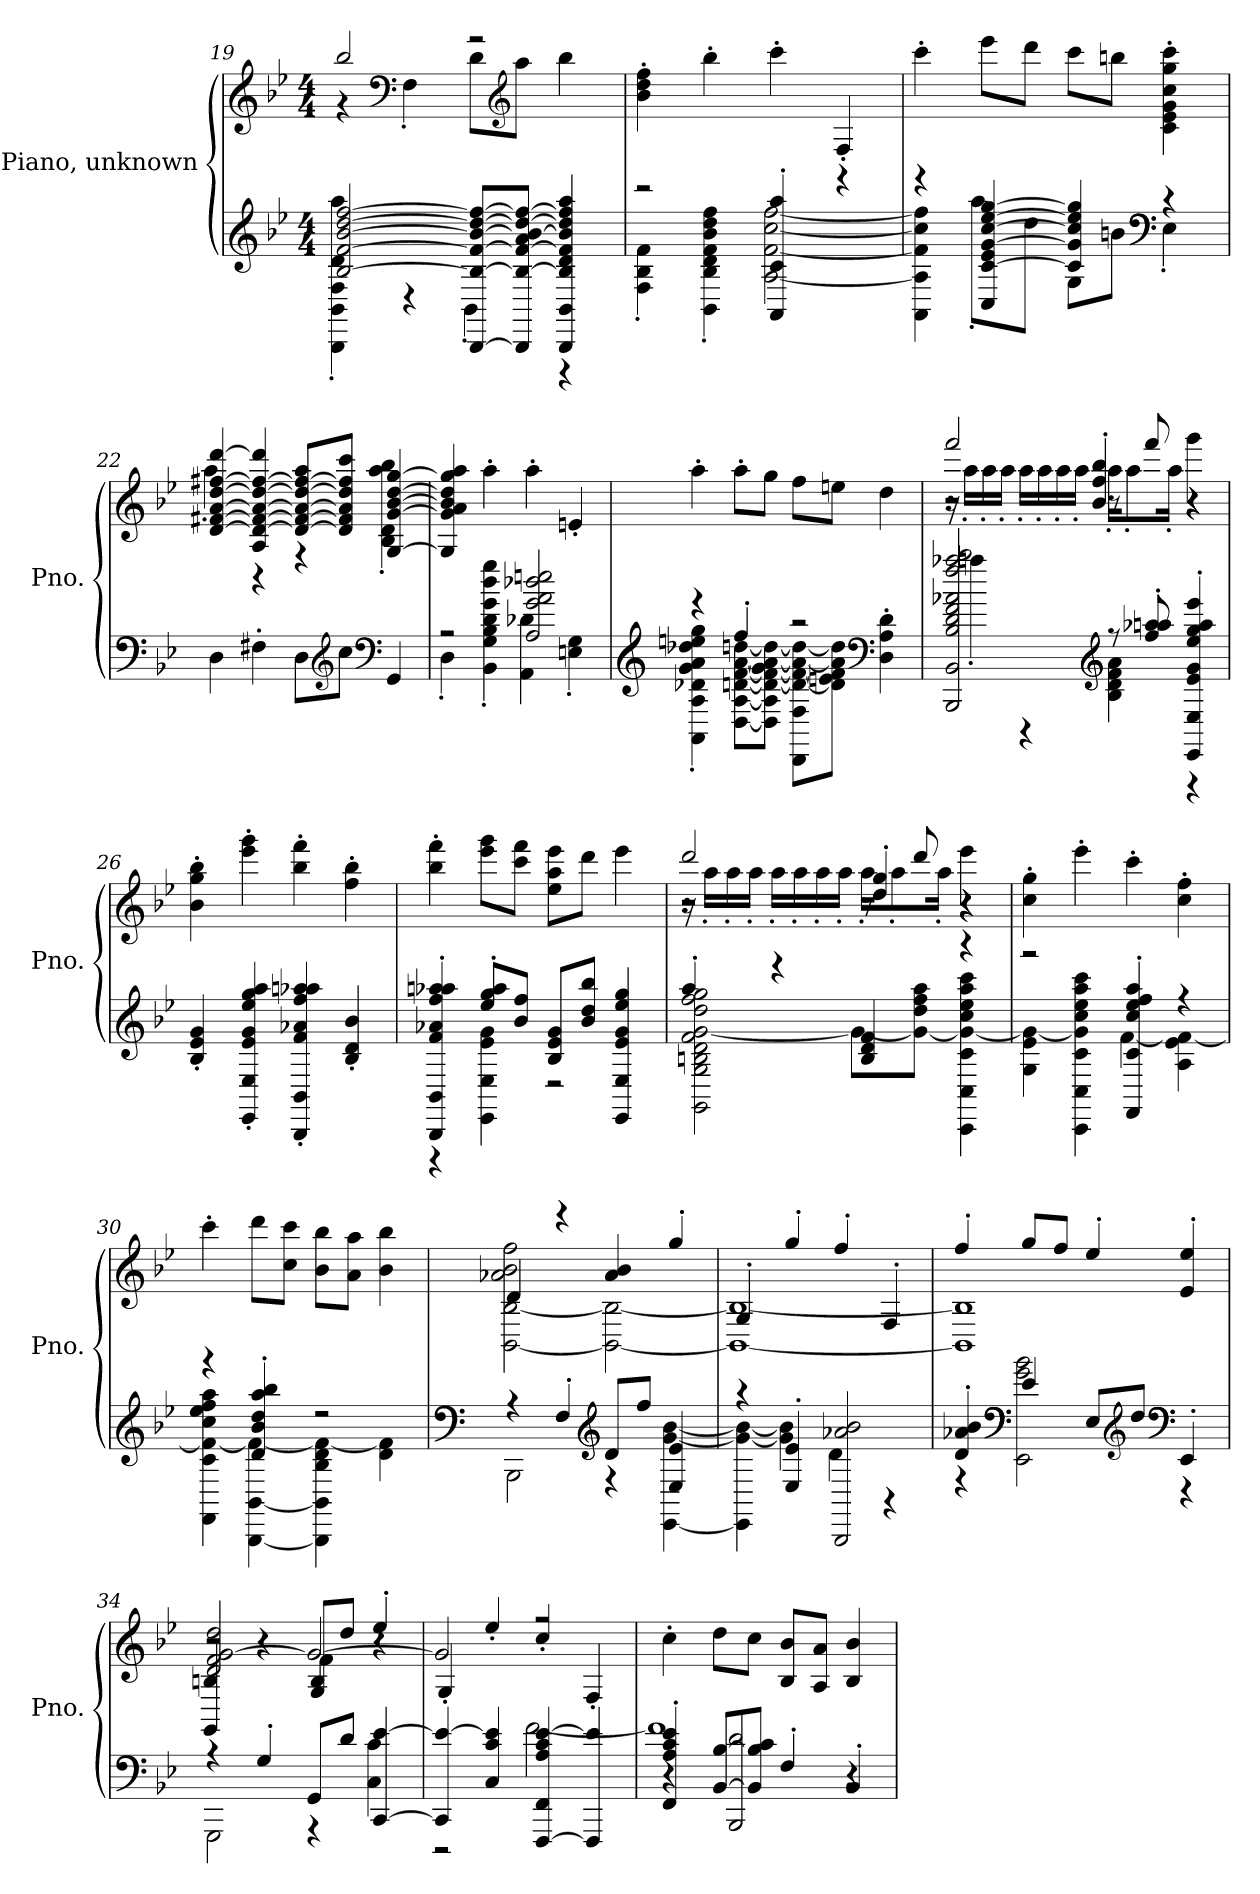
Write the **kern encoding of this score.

**kern	**kern
*part1	*part1
*staff2	*staff1
*I"Piano, unknown	*
*I'Pno.	*
*clefG2	*clefG2
*k[b-e-]	*k[b-e-]
*M4/4	*M4/4
=19	=19
*^	*^
[2B-/ [2f/ [2b-/ [2dd/ [2ff/	4BBB-\' 4BB-\' 4F\' 4d\' 4aa\'	2bb-/	4r
*	*	*clefF4	*
.	4r	.	4F'\
[8BBB-/ 8B-/_ 8f/_ 8b-/_ 8dd/_ 8ff/_L	4BB-'\	2r	8d\L
*	*	*clefG2	*
8BBB-/] 8B-/_ 8f/_ 8a/ 8b-/_ 8dd/_ 8ff/_J	.	.	8aa\J
4BBB-/ 4BB-/ 4B-/] 4d/ 4f/] 4b-/] 4dd/] 4ff/] 4aa/	4r	.	4bb-\
*	*	*v	*v
!!LO:LB:g=z
=20	=20	=20
2r	4F\' 4B-\' 4f\'	4b-\' 4dd\' 4ff\'
.	4BB-\' 4B-\' 4d\' 4f\' 4b-\' 4dd\' 4ff\'	4bb-'\
4AA/' 4c/' 4aa/'	[2A\ [2f\ [2cc\ [2ff\	4ccc'\
4r	.	4F'/
=21	=21	=21
4r	4AA\ 4A\] 4f\] 4cc\] 4ff\]	4ccc'\
4C/ [4c/ 4e-/ [4g/ [4cc/ [4ee-/ [4gg/	8aa'\L	8eee-\L
.	8dd\J	8ddd\J
4c/] 4g/] 4cc/] 4ee-/] 4gg/]	8G\L	8ccc\L
.	8bn\J	8bbn\J
*clefF4	*	*
4r	4E-'\	4c\' 4e-\' 4g\' 4cc\' 4gg\' 4ccc\'
*v	*v	*
=22	=22
*	*^
4D\	[4d/ [4f#X/ [4a/ [4dd/ [4ff#X/ [4ddd/	4aa'\
4F#X'\	4A/ 4d/_ 4f#/_ 4a/_ 4dd/_ 4ff#/_ 4ddd/]	4r
8D\L	8d/_ 8f#/_ 8a/_ 8dd/_ 8ff#/_ 8aa/L	4r
*clefG2	*	*
8cc\J	8d/] 8f#/] 8a/] 8dd/] 8ff#/] 8ccc/J	.
*clefF4	*	*
4GG/	[4G/ [4g/ [4b-/ [4dd/ [4gg/	4B-\' 4d\' 4aa\' 4bb-\'
*	*v	*v
=23	=23
*^	*
2r	4D'\	4G/] 4g/] 4a/ 4b-/] 4dd/] 4gg/] 4aa/
.	4BB-\' 4G\' 4B-\' 4d\' 4g\' 4dd\' 4gg\'	4aa'\
2A/ 2g/ 2a/ 2dd-X/ 2een/	4AA\ 4d-X\	4aa'\
.	4En\' 4G\'	4en'/
!!LO:LB:g=z
=24	=24	=24
*clefG2	*	*
4r	4AA\' 4A\' 4d-X\' 4g\' 4a\' 4dd-X\' 4een\' 4gg\'	4aa'\
4ff'/	[8D\ [8A\ [8dn\ [8f\ [8a\ [8ddn\L	8aa'\L
.	8D\] 8A\] 8d\_ 8f\_ 8g\ 8a\_ 8dd\_J	8gg\J
2r	8DD\ 8F\ 8d\_ 8f\_ 8a\_ 8dd\_L	8ff\L
.	8d\] 8en\ 8f\] 8a\] 8dd\]J	8een\J
*clefF4	*	*
.	4D\' 4A\' 4d\'	4dd\
=25	=25	=25
*	*	*^
*	*	*	*^
2BBB-/ 2BB-/ 2B-/ 2d/ 2f/ 2a-X/ 2ff/ 2aa-X/ 2bb-/	4aan'\	2r	16r	2fff/
.	.	.	16aa'\LL	.
.	.	.	16aa'\	.
.	.	.	16aa'\JJ	.
.	4r	.	16aa'\LL	.
.	.	.	16aa'\	.
.	.	.	16aa'\	.
.	.	.	16aa'\JJ	.
*clefG2	*	*	*	*
8r	4B-\ 4d\ 4f\ 4a-\	8r	16aa'\KL	4b-/' 4ff/' 4bb-/'
.	.	.	8aa'\	.
8ff/' 8aa-X/' 8aan/'	.	8fff/	.	.
.	.	.	16aa'\Jk	.
4EE-/' 4E-/' 4e-/' 4g/' 4ee-/' 4gg/' 4aa/' 4eee-/'	4r	4r	4ggg\	4r
*v	*v	*	*	*
*	*v	*v	*v
=26	=26
4B-/' 4e-/' 4g/'	4b-\' 4gg\' 4bb-\'
4EE-/' 4E-/' 4e-/' 4g/' 4ee-/' 4gg/' 4aa/'	4eee-\' 4ggg\'
4BBB-/' 4BB-/' 4f/' 4a-X/' 4ff/' 4aa-X/' 4aan/'	4bb-\' 4fff\'
4B-/' 4d/' 4b-/'	4ff\' 4bb-\'
!!LO:PB:g=z
=27	=27
*^	*
4BBB-/' 4BB-/' 4f/' 4a-X/' 4ff/' 4aa-X/' 4aan/'	4r	4bb-\' 4fff\'
8ee-/' 8gg/' 8aa/'L	4EE-\ 4E-\ 4e-\ 4g\	8eee-\ 8ggg\L
8b-/ 8ff/J	.	8ccc\ 8fff\J
8B-/ 8e-/ 8g/L	2r	8ee-\ 8aa\ 8eee-\L
8b-/ 8dd/ 8bb-/J	.	8ddd\J
4EE-/ 4E-/ 4e-/ 4g/ 4ee-/ 4gg/	.	4eee-\
=28	=28	=28
*	*	*^
*	*	*	*^
4aa'/	2GG\ 2G\ 2Bn\ 2d\ 2f\ [2g\ 2dd\ 2ff\ 2gg\	2r	16r	2ddd/
.	.	.	16aa'\LL	.
.	.	.	16aa'\	.
.	.	.	16aa'\JJ	.
4r	.	.	16aa'\LL	.
.	.	.	16aa'\	.
.	.	.	16aa'\	.
.	.	.	16aa'\JJ	.
4B/ 4d/ 4f/	8g\L_	8r	16aa'\KL	4dd/' 4gg/'
.	.	.	8aa'\	.
.	8g\_ 8dd\ 8ff\ 8aa\J	8ddd/	.	.
.	.	.	16aa'\Jk	.
4r	4CC\ 4C\ 4c\ 4g\_ 4cc\ 4ee-\ 4aa\ 4ccc\	4r	4eee-\	4r
*	*	*v	*v	*v
=29	=29	=29
2r	4G\ 4e-\ 4g\_	4cc\' 4gg\'
.	4CC\ 4C\ 4c\ 4g\] 4cc\ 4ee-\ 4aa\ 4ccc\	4eee-'\
4FF/' 4c/' 4cc/' 4ee-/' 4ff/' 4aa/'	[4f\	4ccc'\
4r	4A\ 4e-\ 4f\_	4cc\' 4ff\'
!!LO:LB:g=z
=30	=30	=30
4r	4FF\ 4c\ 4f\_ 4cc\ 4ee-\ 4ff\ 4aa\	4ccc'\
4d/' 4b-/' 4dd/' 4aa/' 4bb-/'	[4BBB-\ [4BB-\ 4f\_	8ddd\L
.	.	8cc\ 8ccc\J
2r	4BBB-\] 4BB-\] 4B-\ 4d\ 4f\_	8b-\ 8bb-\L
.	.	8a\ 8aa\J
.	4d\ 4f\]	4b-\ 4bb-\
=31	=31	=31
*clefF4	*	*
*	*	*^
4r	2BBB-\	4d/	[2BB-\ [2B-\ 2a-X\ 2b-\ 2ff\
4F'/	.	4r	.
*clefG2	*	*	*
8d/L	4r	4a-/ 4b-/	2BB-\_ 2B-\_
8ff/J	.	.	.
4E-/ 4e-/	[4EE-\ [4g\ [4b-\	4gg'/	.
=32	=32	=32	=32
4r	4EE-\] 4g\_ 4b-\_	4G'/	1BB-_ 1B-_
4E-/' 4e-/'	4g\] 4b-\]	4gg'/	.
2BBB-/ 2a-X/ 2b-/	4d\	4ff'/	.
.	4r	4F'/	.
=33	=33	=33	=33
4d/' 4a-X/' 4b-/'	4r	4ff'/	1BB-] 1B-]
*clefF4	*	*	*
4e-/	2EE-\ 2g\ 2b-\	8gg/L	.
.	.	8ff/J	.
8E-/L	.	4ee-'/	.
*clefG2	*	*	*
8dd/J	.	.	.
*clefF4	*	*	*
4EE-'/	4r	4e-/' 4ee-/'	.
!!LO:LB:g=z
=34	=34	=34	=34
*	*	*	*^
4r	2GGG\	2d/ 2f/ [2g/ 2dd/	2r	4GG/ 4Bn/
4G'/	.	.	.	4r
8GG/L	4r	2g/_	4f\	8G/ 8B/L
8d/J	.	.	.	8dd/J
[4CC/ [4e-/	4C\ 4c\	.	4r	4ee-'/
*	*	*	*v	*v
=35	=35	=35	=35
4CC/] 4e-/_	2r	2g/]	4G'/
4C/ 4c/ 4e-/]	.	.	4ee-'/
[4FFF/ 4FF/ 4A/ 4c/ [4e-/	[2f\	2r	4cc'/
4FFF/] 4e-/]	.	.	4F'/
*	*	*v	*v
=36	=36	=36
*	*^	*
4FF/' 4A/' 4c/' 4e-/'	1f]	4r	4cc'\
[8BB-/ [8B-/L	.	2BBB-/ 2d/	8dd\L
8BB-/] 8B-/] 8c/J	.	.	8cc\J
4F'/	.	.	8B-/ 8b-/L
.	.	.	8A/ 8a/J
4BB-'/	.	4r	4B-/ 4b-/
*v	*v	*v	*
=	=
*-	*-
